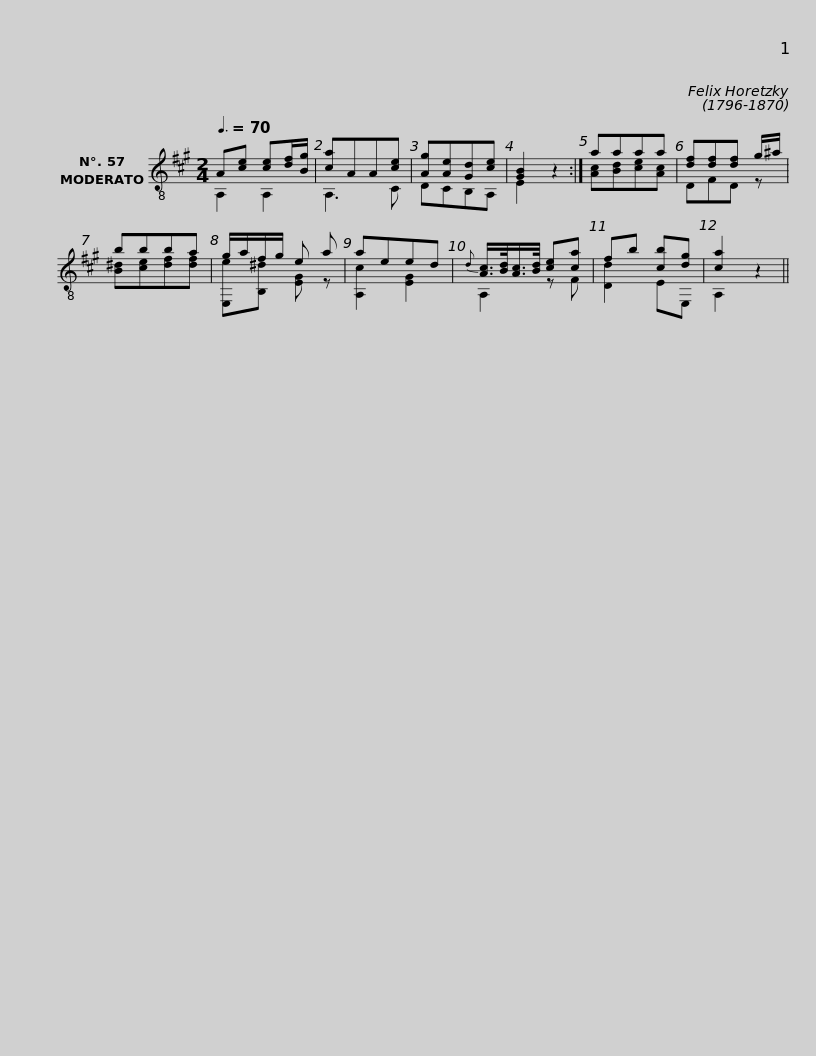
X:1
%%score ( 1 2 )
L:1/8
Q:3/8=70
M:2/4
I:linebreak $
K:A
V:1 treble-8
V:2 treble-8
V:1
 A[ce] [ce][df]/[Bg]/ | [ca]AA[ce] | [Ag][Ae][Gd][ce] | [GB]2 z2 :| aaaa | %5
 [df][df][df] g/^a/ |$ bbba | g/a/f/g/ e a | aeed |{d} [Ac]/>[Bd]/[Ac]/>[Bd]/ [ce][ca] | %10
 fb [cb][dg] | [ca]2 z2 || %12
V:2
 A,2 A,2 | A,3 C | DCB,A, | E2 z2 :| [Ac][Bd][ce][Ac] | %5
 DFD z |$ [B^d][ce][df][df] | [E,e][B,^d] [EG] z | [A,c]2 [EG]2 | A,2 z F | %10
 [Dd]2 EE, | A,2 z2 || %12
